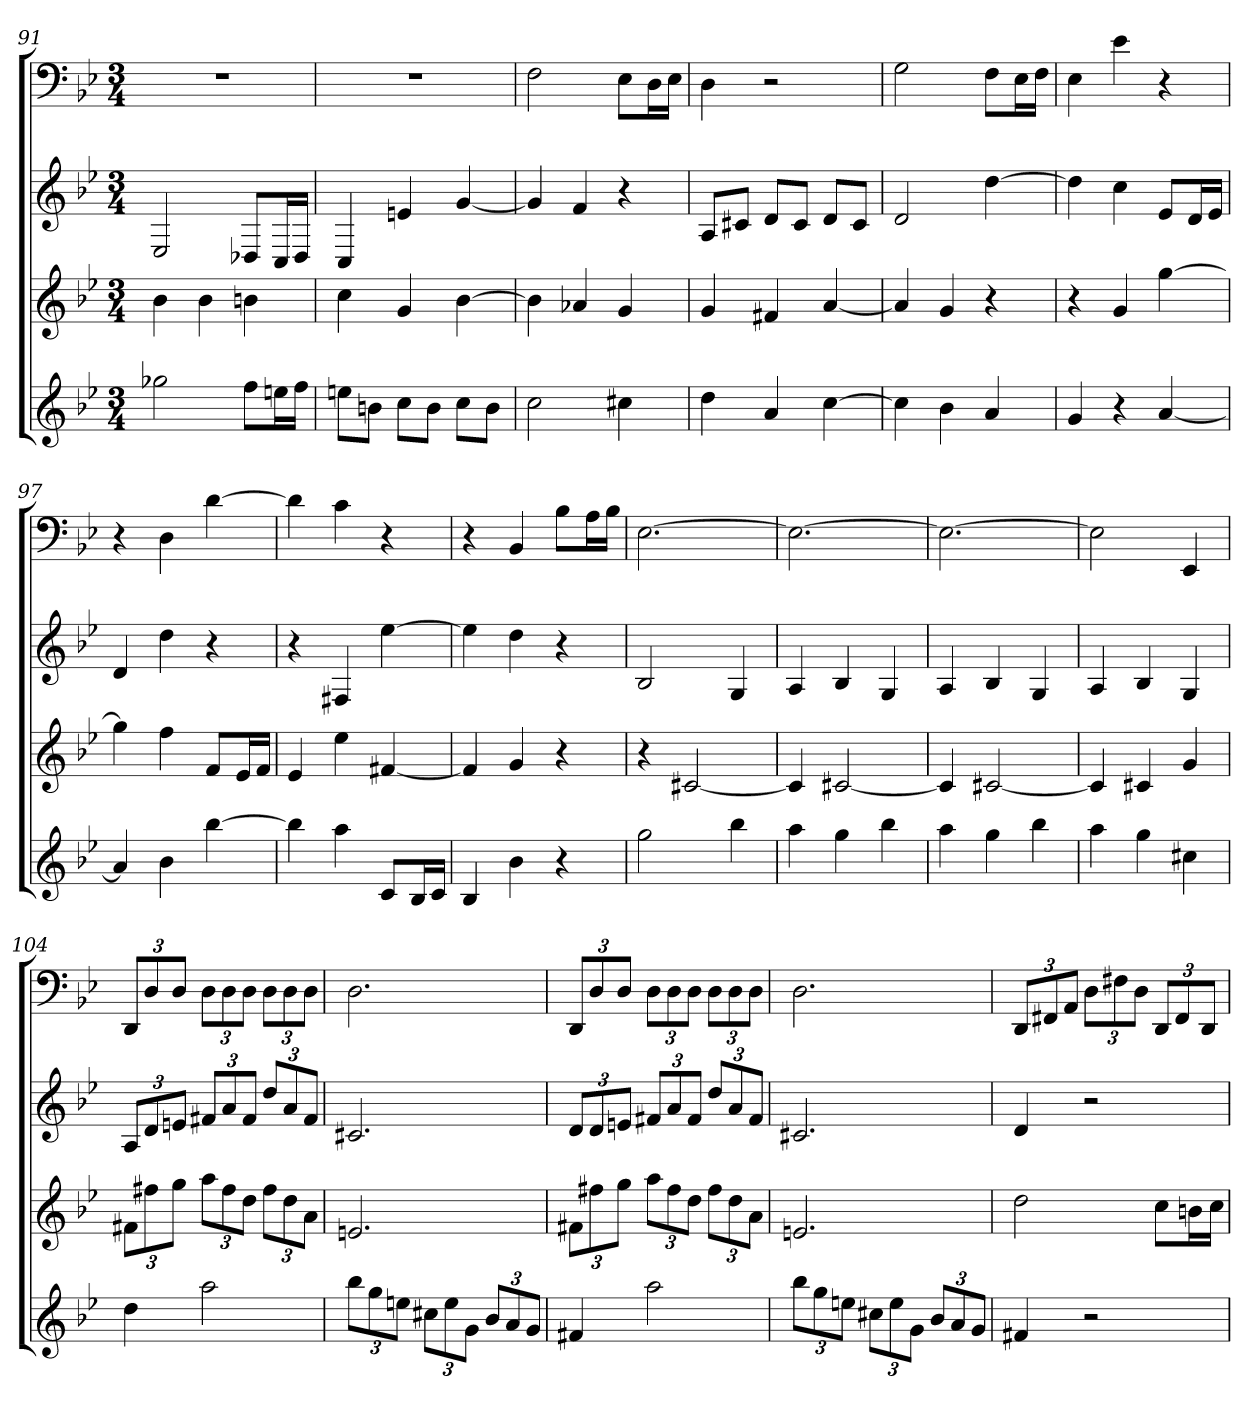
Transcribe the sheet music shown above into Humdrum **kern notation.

**kern	**kern	**kern	**kern
*part4	*part3	*part2	*part1
*staff4	*staff3	*staff2	*staff1
*k[b-e-]	*k[b-e-]	*k[b-e-]	*k[b-e-]
*B-:	*B-:	*B-:	*B-:
*M3/4	*M3/4	*M3/4	*M3/4
=91	=91	=91	=91
2gg-X	4b-	2E-	2.r
.	4b-	.	.
8ffL	4bn	8D-XL	.
16eenL	.	16CL	.
16ffJJ	.	16D-JJ	.
=92	=92	=92	=92
8eenL	4cc	4C	2.r
8bnJ	.	.	.
8ccL	4g	4en	.
8bJ	.	.	.
8ccL	[4b-	[4g	.
8bJ	.	.	.
=93	=93	=93	=93
2cc	4b-]	4g]	2F
.	4a-X	4f	.
4cc#X	4g	4r	8E-L
.	.	.	16DL
.	.	.	16E-JJ
=94	=94	=94	=94
4dd	4g	8AL	4D
.	.	8c#XJ	.
4a	4f#X	8dL	2r
.	.	8c#J	.
[4cc	[4a	8dL	.
.	.	8c#J	.
=95	=95	=95	=95
4cc]	4a]	2d	2G
4b-	4g	.	.
4a	4r	[4dd	8FL
.	.	.	16E-L
.	.	.	16FJJ
=96	=96	=96	=96
4g	4r	4dd]	4E-
4r	4g	4cc	4e-
[4a	[4gg	8e-L	4r
.	.	16dL	.
.	.	16e-JJ	.
=97	=97	=97	=97
4a]	4gg]	4d	4r
4b-	4ff	4dd	4D
[4bb-	8fL	4r	[4d
.	16e-L	.	.
.	16fJJ	.	.
=98	=98	=98	=98
4bb-]	4e-	4r	4d]
4aa	4ee-	4F#X	4c
8cL	[4f#X	[4ee-	4r
16B-L	.	.	.
16cJJ	.	.	.
=99	=99	=99	=99
4B-	4f#]	4ee-]	4r
4b-	4g	4dd	4BB-
4r	4r	4r	8B-L
.	.	.	16AL
.	.	.	16B-JJ
=100	=100	=100	=100
2gg	4r	2B-	[2.E-
.	[2c#X	.	.
4bb-	.	4G	.
=101	=101	=101	=101
4aa	4c#]	4A	2.E-_
4gg	[2c#X	4B-	.
4bb-	.	4G	.
=102	=102	=102	=102
4aa	4c#]	4A	2.E-_
4gg	[2c#X	4B-	.
4bb-	.	4G	.
=103	=103	=103	=103
4aa	4c#]	4A	2E-]
4gg	4c#X	4B-	.
4cc#X	4g	4G	4EE-
=104	=104	=104	=104
4dd	12f#XL	12AL	12DDL
.	12ff#X	12d	12D
.	12ggJ	12enJ	12DJ
2aa	12aaL	12f#XL	12DL
.	12ff#	12a	12D
.	12ddJ	12f#J	12DJ
.	12ff#L	12ddL	12DL
.	12dd	12a	12D
.	12aJ	12f#J	12DJ
=105	=105	=105	=105
12bb-L	2.en	2.c#X	2.D
12gg	.	.	.
12eenJ	.	.	.
12cc#XL	.	.	.
12ee	.	.	.
12gJ	.	.	.
12b-L	.	.	.
12a	.	.	.
12gJ	.	.	.
=106	=106	=106	=106
4f#X	12f#XL	12dL	12DDL
.	12ff#X	12d	12D
.	12ggJ	12enJ	12DJ
2aa	12aaL	12f#XL	12DL
.	12ff#	12a	12D
.	12ddJ	12f#J	12DJ
.	12ff#L	12ddL	12DL
.	12dd	12a	12D
.	12aJ	12f#J	12DJ
=107	=107	=107	=107
12bb-L	2.en	2.c#X	2.D
12gg	.	.	.
12eenJ	.	.	.
12cc#XL	.	.	.
12ee	.	.	.
12gJ	.	.	.
12b-L	.	.	.
12a	.	.	.
12gJ	.	.	.
=108	=108	=108	=108
4f#X	2dd	4d	12DDL
.	.	.	12FF#X
.	.	.	12AAJ
2r	.	2r	12DL
.	.	.	12F#X
.	.	.	12DJ
.	8ccL	.	12DDL
.	.	.	12FF#
.	16bnL	.	.
.	.	.	12DDJ
.	16ccJJ	.	.
=	=	=	=
*-	*-	*-	*-
